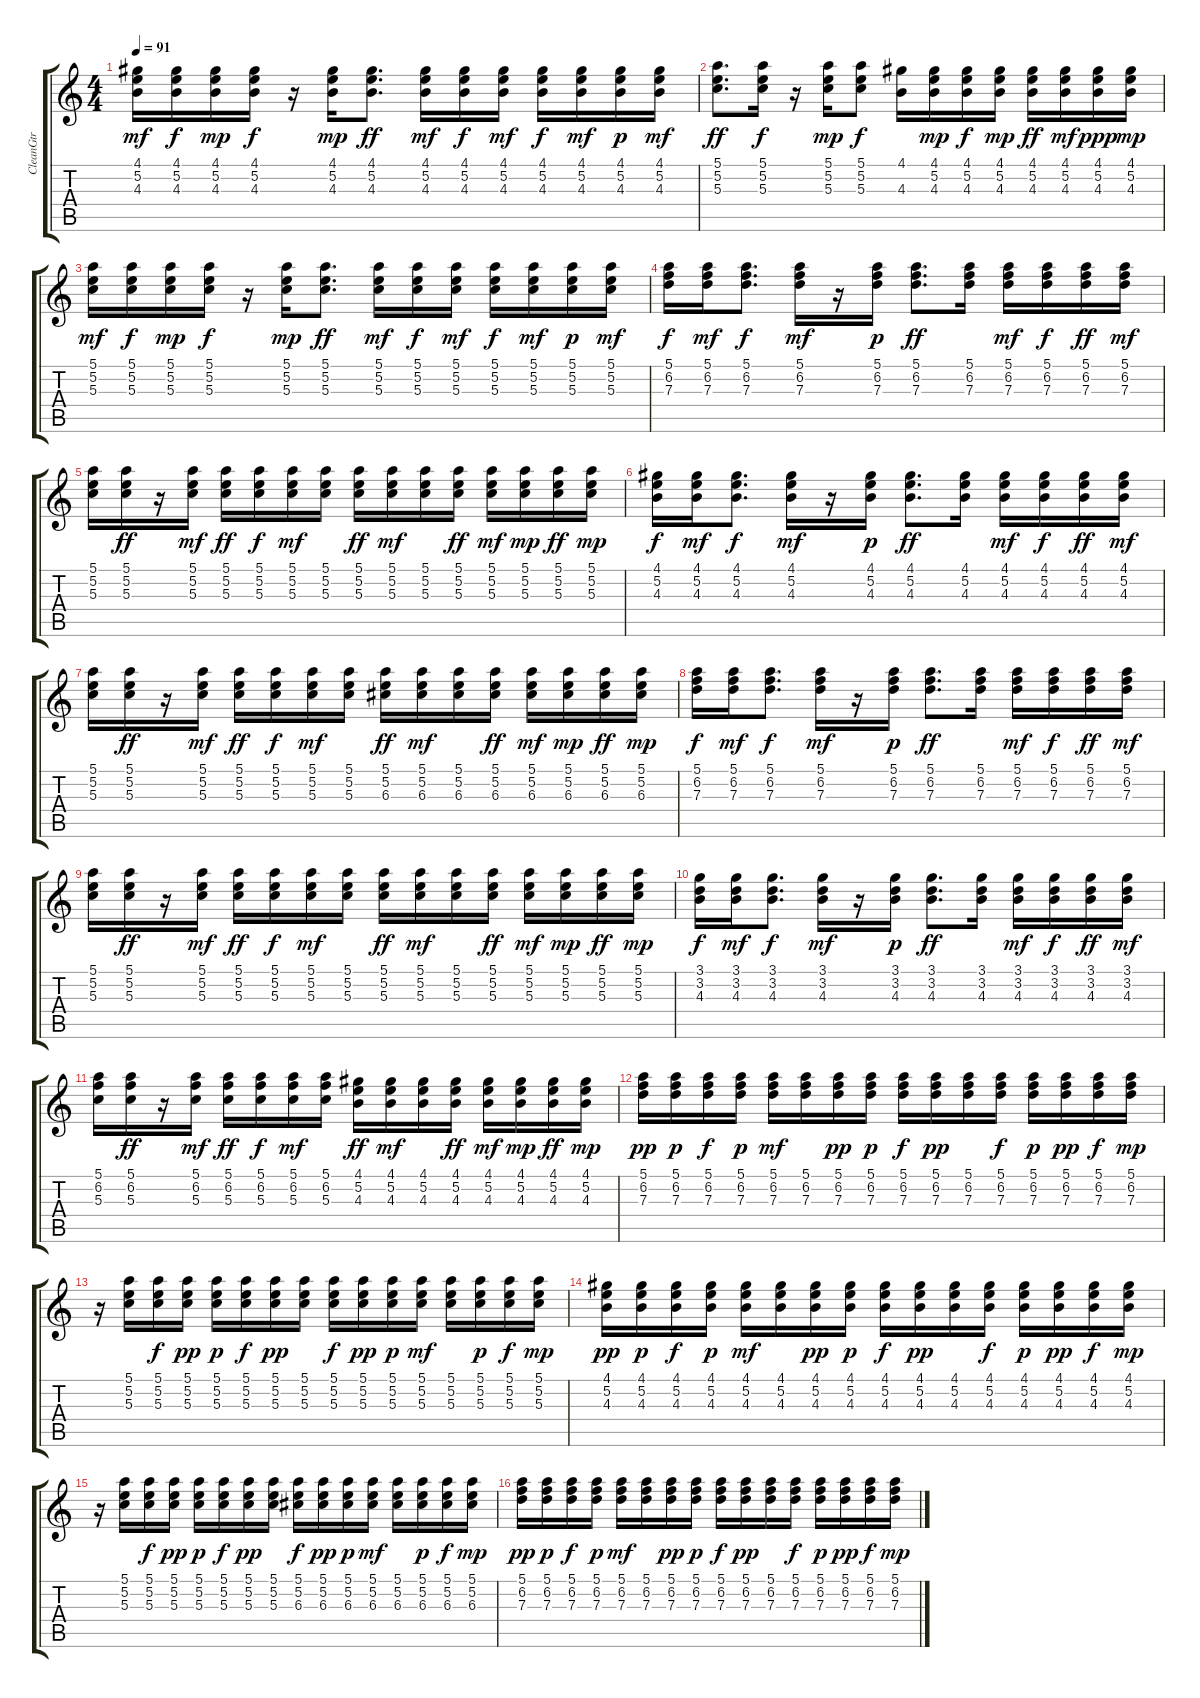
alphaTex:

\track ("CleanGtr" "CleanGtr") {instrument electricguitarclean}
\staff {score tabs}
\tuning (E4 B3 G3 D3 A2 E2) {hide}
\ts (4 4)
\tempo 91
\clef g2
\ks c
(4.1 5.2 4.3).16{dy mf} (4.1 5.2 4.3).16{dy f} (4.1 5.2 4.3).16{dy mp} (4.1 5.2 4.3).16{dy f} r.16 (4.1 5.2 4.3).16{dy mp} (4.1 5.2 4.3).8{d dy ff} (4.1 5.2 4.3).16{dy mf} (4.1 5.2 4.3).16{dy f} (4.1 5.2 4.3).16{dy mf} (4.1 5.2 4.3).16{dy f} (4.1 5.2 4.3).16{dy mf} (4.1 5.2 4.3).16{dy p} (4.1 5.2 4.3).16{dy mf} |
(5.1 5.2 5.3).8{d dy ff} (5.1 5.2 5.3).16{dy f} r.16 (5.1 5.2 5.3).16{dy mp} (5.1 5.2 5.3).8{dy f} (4.1 4.3).16 (4.1 5.2 4.3).16{dy mp} (4.1 5.2 4.3).16{dy f} (4.1 5.2 4.3).16{dy mp} (4.1 5.2 4.3).16{dy ff} (4.1 5.2 4.3).16{dy mf} (4.1 5.2 4.3).16{dy ppp} (4.1 5.2 4.3).16{dy mp} |
(5.1 5.2 5.3).16{dy mf} (5.1 5.2 5.3).16{dy f} (5.1 5.2 5.3).16{dy mp} (5.1 5.2 5.3).16{dy f} r.16 (5.1 5.2 5.3).16{dy mp} (5.1 5.2 5.3).8{d dy ff} (5.1 5.2 5.3).16{dy mf} (5.1 5.2 5.3).16{dy f} (5.1 5.2 5.3).16{dy mf} (5.1 5.2 5.3).16{dy f} (5.1 5.2 5.3).16{dy mf} (5.1 5.2 5.3).16{dy p} (5.1 5.2 5.3).16{dy mf} |
(5.1 6.2 7.3).16{dy f} (5.1 6.2 7.3).16{dy mf} (5.1 6.2 7.3).8{d dy f} (5.1 6.2 7.3).16{dy mf} r.16 (5.1 6.2 7.3).16{dy p} (5.1 6.2 7.3).8{d dy ff} (5.1 6.2 7.3).16 (5.1 6.2 7.3).16{dy mf} (5.1 6.2 7.3).16{dy f} (5.1 6.2 7.3).16{dy ff} (5.1 6.2 7.3).16{dy mf} |
(5.1 5.2 5.3).16 (5.1 5.2 5.3).16{dy ff} r.16 (5.1 5.2 5.3).16{dy mf} (5.1 5.2 5.3).16{dy ff} (5.1 5.2 5.3).16{dy f} (5.1 5.2 5.3).16{dy mf} (5.1 5.2 5.3).16 (5.1 5.2 5.3).16{dy ff} (5.1 5.2 5.3).16{dy mf} (5.1 5.2 5.3).16 (5.1 5.2 5.3).16{dy ff} (5.1 5.2 5.3).16{dy mf} (5.1 5.2 5.3).16{dy mp} (5.1 5.2 5.3).16{dy ff} (5.1 5.2 5.3).16{dy mp} |
(4.1 5.2 4.3).16{dy f} (4.1 5.2 4.3).16{dy mf} (4.1 5.2 4.3).8{d dy f} (4.1 5.2 4.3).16{dy mf} r.16 (4.1 5.2 4.3).16{dy p} (4.1 5.2 4.3).8{d dy ff} (4.1 5.2 4.3).16 (4.1 5.2 4.3).16{dy mf} (4.1 5.2 4.3).16{dy f} (4.1 5.2 4.3).16{dy ff} (4.1 5.2 4.3).16{dy mf} |
(5.1 5.2 5.3).16 (5.1 5.2 5.3).16{dy ff} r.16 (5.1 5.2 5.3).16{dy mf} (5.1 5.2 5.3).16{dy ff} (5.1 5.2 5.3).16{dy f} (5.1 5.2 5.3).16{dy mf} (5.1 5.2 5.3).16 (5.1 5.2 6.3).16{dy ff} (5.1 5.2 6.3).16{dy mf} (5.1 5.2 6.3).16 (5.1 5.2 6.3).16{dy ff} (5.1 5.2 6.3).16{dy mf} (5.1 5.2 6.3).16{dy mp} (5.1 5.2 6.3).16{dy ff} (5.1 5.2 6.3).16{dy mp} |
(5.1 6.2 7.3).16{dy f} (5.1 6.2 7.3).16{dy mf} (5.1 6.2 7.3).8{d dy f} (5.1 6.2 7.3).16{dy mf} r.16 (5.1 6.2 7.3).16{dy p} (5.1 6.2 7.3).8{d dy ff} (5.1 6.2 7.3).16 (5.1 6.2 7.3).16{dy mf} (5.1 6.2 7.3).16{dy f} (5.1 6.2 7.3).16{dy ff} (5.1 6.2 7.3).16{dy mf} |
(5.1 5.2 5.3).16 (5.1 5.2 5.3).16{dy ff} r.16 (5.1 5.2 5.3).16{dy mf} (5.1 5.2 5.3).16{dy ff} (5.1 5.2 5.3).16{dy f} (5.1 5.2 5.3).16{dy mf} (5.1 5.2 5.3).16 (5.1 5.2 5.3).16{dy ff} (5.1 5.2 5.3).16{dy mf} (5.1 5.2 5.3).16 (5.1 5.2 5.3).16{dy ff} (5.1 5.2 5.3).16{dy mf} (5.1 5.2 5.3).16{dy mp} (5.1 5.2 5.3).16{dy ff} (5.1 5.2 5.3).16{dy mp} |
(3.1 3.2 4.3).16{dy f} (3.1 3.2 4.3).16{dy mf} (3.1 3.2 4.3).8{d dy f} (3.1 3.2 4.3).16{dy mf} r.16 (3.1 3.2 4.3).16{dy p} (3.1 3.2 4.3).8{d dy ff} (3.1 3.2 4.3).16 (3.1 3.2 4.3).16{dy mf} (3.1 3.2 4.3).16{dy f} (3.1 3.2 4.3).16{dy ff} (3.1 3.2 4.3).16{dy mf} |
(5.1 6.2 5.3).16 (5.1 6.2 5.3).16{dy ff} r.16 (5.1 6.2 5.3).16{dy mf} (5.1 6.2 5.3).16{dy ff} (5.1 6.2 5.3).16{dy f} (5.1 6.2 5.3).16{dy mf} (5.1 6.2 5.3).16 (4.1 5.2 4.3).16{dy ff} (4.1 5.2 4.3).16{dy mf} (4.1 5.2 4.3).16 (4.1 5.2 4.3).16{dy ff} (4.1 5.2 4.3).16{dy mf} (4.1 5.2 4.3).16{dy mp} (4.1 5.2 4.3).16{dy ff} (4.1 5.2 4.3).16{dy mp} |
(5.1 6.2 7.3).16{dy pp} (5.1 6.2 7.3).16{dy p} (5.1 6.2 7.3).16{dy f} (5.1 6.2 7.3).16{dy p} (5.1 6.2 7.3).16{dy mf} (5.1 6.2 7.3).16 (5.1 6.2 7.3).16{dy pp} (5.1 6.2 7.3).16{dy p} (5.1 6.2 7.3).16{dy f} (5.1 6.2 7.3).16{dy pp} (5.1 6.2 7.3).16 (5.1 6.2 7.3).16{dy f} (5.1 6.2 7.3).16{dy p} (5.1 6.2 7.3).16{dy pp} (5.1 6.2 7.3).16{dy f} (5.1 6.2 7.3).16{dy mp} |
r.16 (5.1 5.2 5.3).16 (5.1 5.2 5.3).16{dy f} (5.1 5.2 5.3).16{dy pp} (5.1 5.2 5.3).16{dy p} (5.1 5.2 5.3).16{dy f} (5.1 5.2 5.3).16{dy pp} (5.1 5.2 5.3).16 (5.1 5.2 5.3).16{dy f} (5.1 5.2 5.3).16{dy pp} (5.1 5.2 5.3).16{dy p} (5.1 5.2 5.3).16{dy mf} (5.1 5.2 5.3).16 (5.1 5.2 5.3).16{dy p} (5.1 5.2 5.3).16{dy f} (5.1 5.2 5.3).16{dy mp} |
(4.1 5.2 4.3).16{dy pp} (4.1 5.2 4.3).16{dy p} (4.1 5.2 4.3).16{dy f} (4.1 5.2 4.3).16{dy p} (4.1 5.2 4.3).16{dy mf} (4.1 5.2 4.3).16 (4.1 5.2 4.3).16{dy pp} (4.1 5.2 4.3).16{dy p} (4.1 5.2 4.3).16{dy f} (4.1 5.2 4.3).16{dy pp} (4.1 5.2 4.3).16 (4.1 5.2 4.3).16{dy f} (4.1 5.2 4.3).16{dy p} (4.1 5.2 4.3).16{dy pp} (4.1 5.2 4.3).16{dy f} (4.1 5.2 4.3).16{dy mp} |
r.16 (5.1 5.2 5.3).16 (5.1 5.2 5.3).16{dy f} (5.1 5.2 5.3).16{dy pp} (5.1 5.2 5.3).16{dy p} (5.1 5.2 5.3).16{dy f} (5.1 5.2 5.3).16{dy pp} (5.1 5.2 5.3).16 (5.1 5.2 6.3).16{dy f} (5.1 5.2 6.3).16{dy pp} (5.1 5.2 6.3).16{dy p} (5.1 5.2 6.3).16{dy mf} (5.1 5.2 6.3).16 (5.1 5.2 6.3).16{dy p} (5.1 5.2 6.3).16{dy f} (5.1 5.2 6.3).16{dy mp} |
(5.1 6.2 7.3).16{dy pp} (5.1 6.2 7.3).16{dy p} (5.1 6.2 7.3).16{dy f} (5.1 6.2 7.3).16{dy p} (5.1 6.2 7.3).16{dy mf} (5.1 6.2 7.3).16 (5.1 6.2 7.3).16{dy pp} (5.1 6.2 7.3).16{dy p} (5.1 6.2 7.3).16{dy f} (5.1 6.2 7.3).16{dy pp} (5.1 6.2 7.3).16 (5.1 6.2 7.3).16{dy f} (5.1 6.2 7.3).16{dy p} (5.1 6.2 7.3).16{dy pp} (5.1 6.2 7.3).16{dy f} (5.1 6.2 7.3).16{dy mp}
